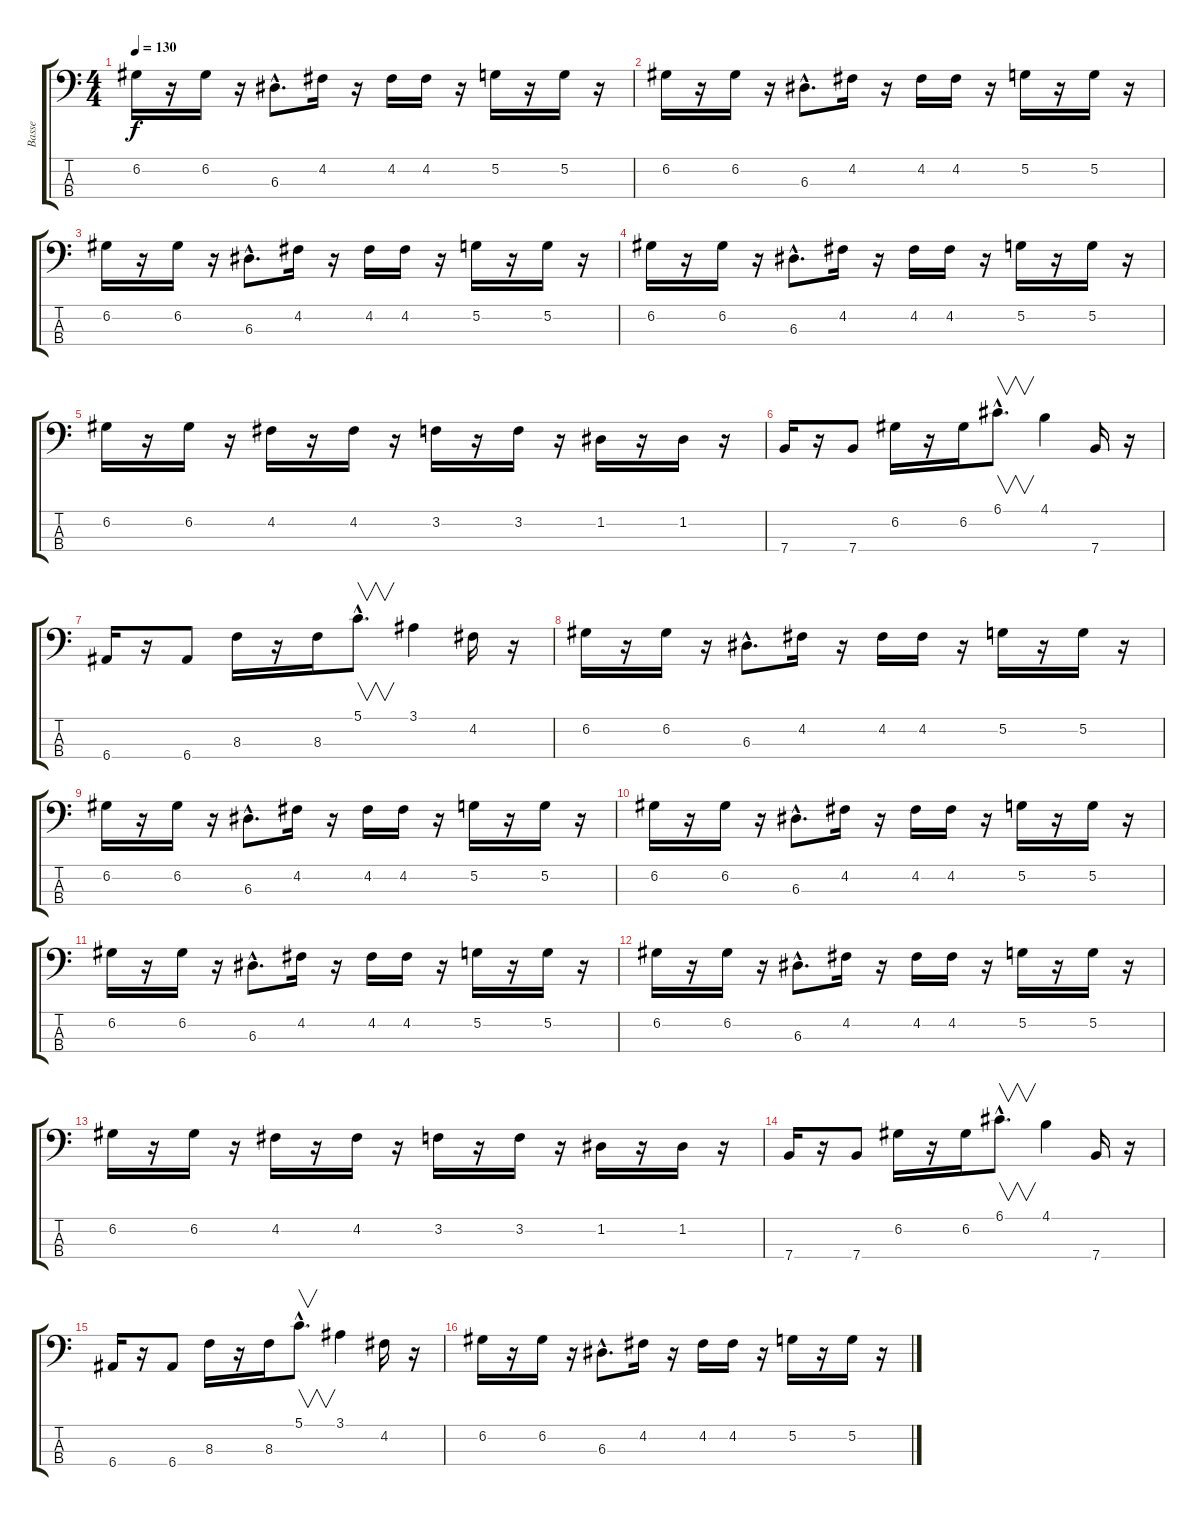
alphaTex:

\track ("Basse" "Basse") {instrument electricbassfinger}
\staff {score tabs}
\tuning (G2 D2 A1 E1) {hide}
\ts (4 4)
\tempo 130
\clef f4
\ks c
6.2.16{dy f} r.16 6.2.16 r.16 6.3{hac}.8{d} 4.2.16 r.16 4.2.16 4.2.16 r.16 5.2.16 r.16 5.2.16 r.16 |
6.2.16 r.16 6.2.16 r.16 6.3{hac}.8{d} 4.2.16 r.16 4.2.16 4.2.16 r.16 5.2.16 r.16 5.2.16 r.16 |
6.2.16 r.16 6.2.16 r.16 6.3{hac}.8{d} 4.2.16 r.16 4.2.16 4.2.16 r.16 5.2.16 r.16 5.2.16 r.16 |
6.2.16 r.16 6.2.16 r.16 6.3{hac}.8{d} 4.2.16 r.16 4.2.16 4.2.16 r.16 5.2.16 r.16 5.2.16 r.16 |
6.2.16 r.16 6.2.16 r.16 4.2.16 r.16 4.2.16 r.16 3.2.16 r.16 3.2.16 r.16 1.2.16 r.16 1.2.16 r.16 |
7.4.16 r.16 7.4.8 6.2.16 r.16 6.2.16 6.1{hac}.8{v d} 4.1.4 7.4.16 r.16 |
6.4.16 r.16 6.4.8 8.3.16 r.16 8.3.16 5.1{hac}.8{v d} 3.1.4 4.2.16 r.16 |
6.2.16 r.16 6.2.16 r.16 6.3{hac}.8{d} 4.2.16 r.16 4.2.16 4.2.16 r.16 5.2.16 r.16 5.2.16 r.16 |
6.2.16 r.16 6.2.16 r.16 6.3{hac}.8{d} 4.2.16 r.16 4.2.16 4.2.16 r.16 5.2.16 r.16 5.2.16 r.16 |
6.2.16 r.16 6.2.16 r.16 6.3{hac}.8{d} 4.2.16 r.16 4.2.16 4.2.16 r.16 5.2.16 r.16 5.2.16 r.16 |
6.2.16 r.16 6.2.16 r.16 6.3{hac}.8{d} 4.2.16 r.16 4.2.16 4.2.16 r.16 5.2.16 r.16 5.2.16 r.16 |
6.2.16 r.16 6.2.16 r.16 6.3{hac}.8{d} 4.2.16 r.16 4.2.16 4.2.16 r.16 5.2.16 r.16 5.2.16 r.16 |
6.2.16 r.16 6.2.16 r.16 4.2.16 r.16 4.2.16 r.16 3.2.16 r.16 3.2.16 r.16 1.2.16 r.16 1.2.16 r.16 |
7.4.16 r.16 7.4.8 6.2.16 r.16 6.2.16 6.1{hac}.8{v d} 4.1.4 7.4.16 r.16 |
6.4.16 r.16 6.4.8 8.3.16 r.16 8.3.16 5.1{hac}.8{v d} 3.1.4 4.2.16 r.16 |
6.2.16 r.16 6.2.16 r.16 6.3{hac}.8{d} 4.2.16 r.16 4.2.16 4.2.16 r.16 5.2.16 r.16 5.2.16 r.16
